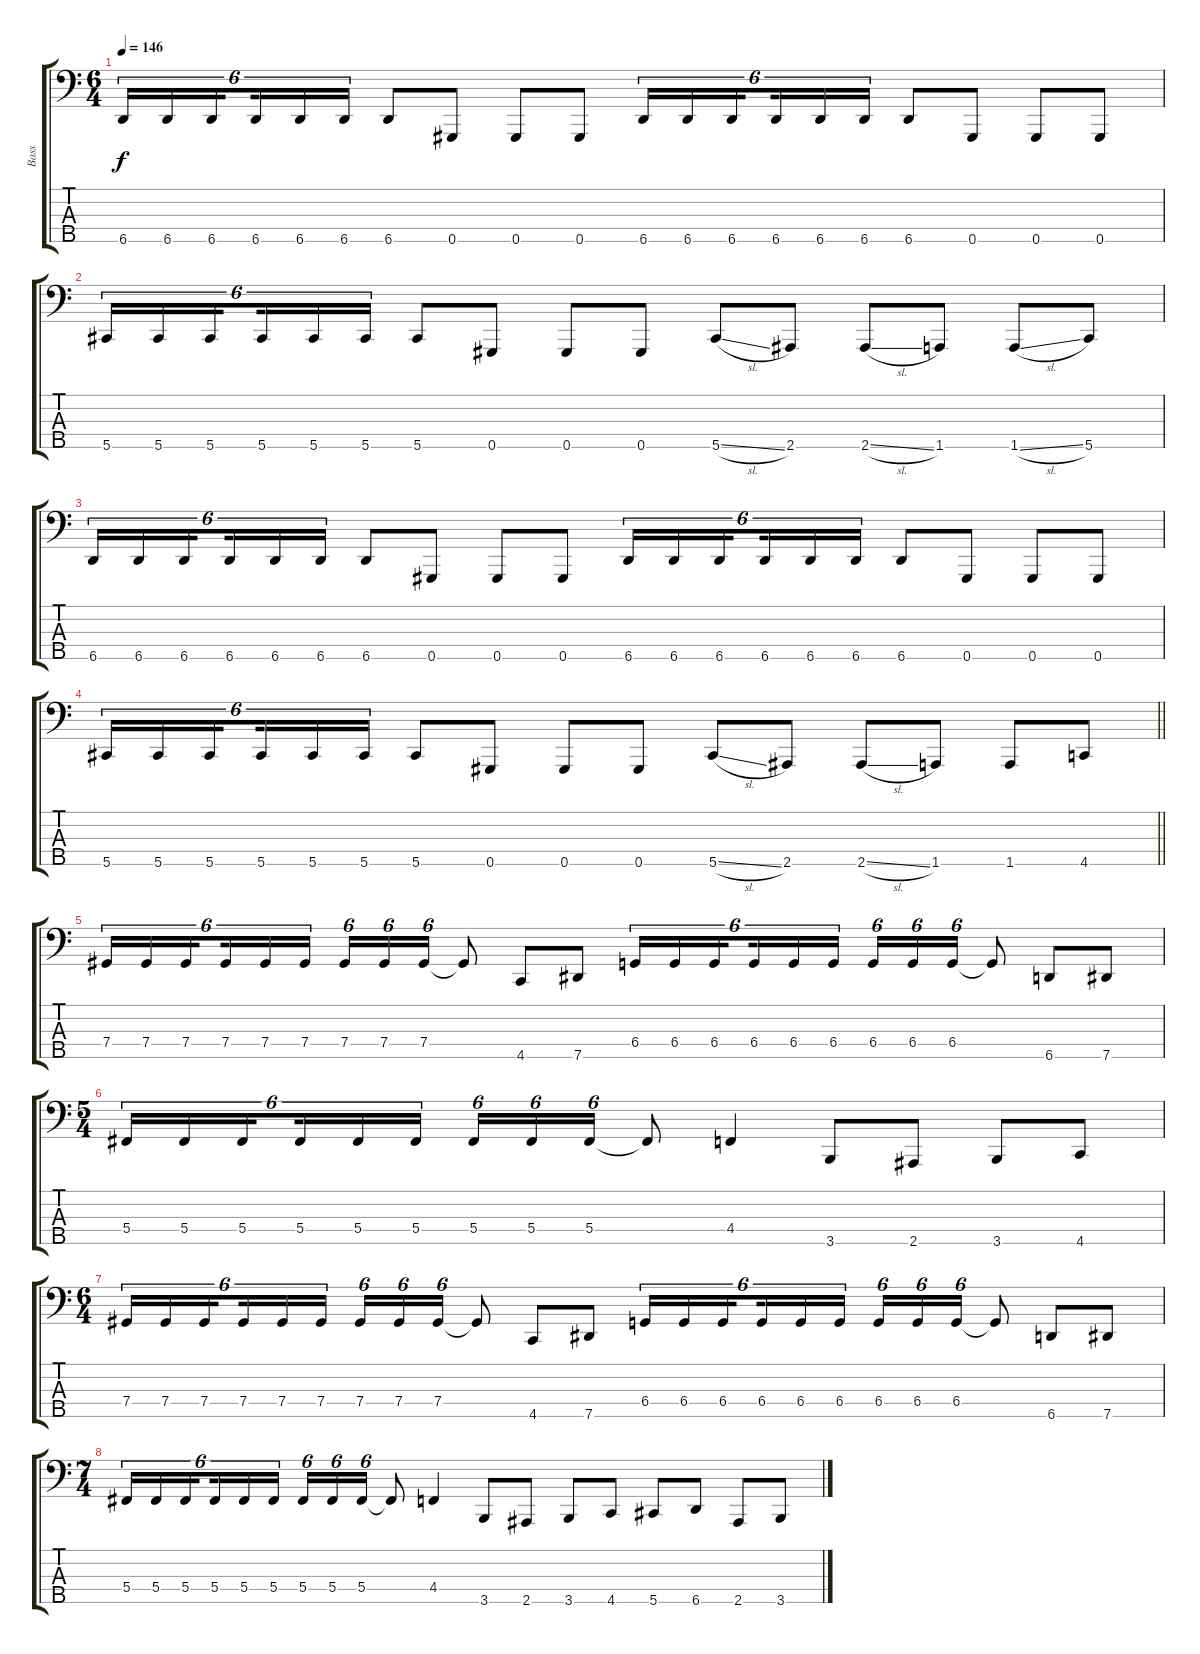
\track ("Bass" "Bass") {instrument electricbassfinger}
\staff {score tabs}
\tuning (E2 B1 Gb1 Db1 Ab0) {hide}
\ts (6 4)
\tempo 146
\clef f4
\ks c
6.5.16{tu (6 4) dy f} 6.5.16{tu (6 4)} 6.5.16{tu (6 4) beam splitsecondary} 6.5.16{tu (6 4)} 6.5.16{tu (6 4)} 6.5.16{tu (6 4)} 6.5.8 0.5.8 0.5.8 0.5.8 6.5.16{tu (6 4)} 6.5.16{tu (6 4)} 6.5.16{tu (6 4) beam splitsecondary} 6.5.16{tu (6 4)} 6.5.16{tu (6 4)} 6.5.16{tu (6 4)} 6.5.8 0.5.8 0.5.8 0.5.8 |
5.5.16{tu (6 4)} 5.5.16{tu (6 4)} 5.5.16{tu (6 4) beam splitsecondary} 5.5.16{tu (6 4)} 5.5.16{tu (6 4)} 5.5.16{tu (6 4)} 5.5.8 0.5.8 0.5.8 0.5.8 5.5{sl}.8 2.5.8 2.5{sl}.8 1.5.8 1.5{sl}.8 5.5.8 |
6.5.16{tu (6 4)} 6.5.16{tu (6 4)} 6.5.16{tu (6 4) beam splitsecondary} 6.5.16{tu (6 4)} 6.5.16{tu (6 4)} 6.5.16{tu (6 4)} 6.5.8 0.5.8 0.5.8 0.5.8 6.5.16{tu (6 4)} 6.5.16{tu (6 4)} 6.5.16{tu (6 4) beam splitsecondary} 6.5.16{tu (6 4)} 6.5.16{tu (6 4)} 6.5.16{tu (6 4)} 6.5.8 0.5.8 0.5.8 0.5.8 |
\barLineRight lightlight
5.5.16{tu (6 4)} 5.5.16{tu (6 4)} 5.5.16{tu (6 4) beam splitsecondary} 5.5.16{tu (6 4)} 5.5.16{tu (6 4)} 5.5.16{tu (6 4)} 5.5.8 0.5.8 0.5.8 0.5.8 5.5{sl}.8 2.5.8 2.5{sl}.8 1.5.8 1.5.8 4.5.8 |
7.4.16{tu (6 4)} 7.4.16{tu (6 4)} 7.4.16{tu (6 4) beam splitsecondary} 7.4.16{tu (6 4)} 7.4.16{tu (6 4)} 7.4.16{tu (6 4) beam splitsecondary} 7.4.16{tu (6 4)} 7.4.16{tu (6 4)} 7.4.16{tu (6 4)} 7.4{t}.8 4.5.8 7.5.8 6.4.16{tu (6 4)} 6.4.16{tu (6 4)} 6.4.16{tu (6 4) beam splitsecondary} 6.4.16{tu (6 4)} 6.4.16{tu (6 4)} 6.4.16{tu (6 4) beam splitsecondary} 6.4.16{tu (6 4)} 6.4.16{tu (6 4)} 6.4.16{tu (6 4)} 6.4{t}.8 6.5.8 7.5.8 |
\ts (5 4)
5.4.16{tu (6 4)} 5.4.16{tu (6 4)} 5.4.16{tu (6 4) beam splitsecondary} 5.4.16{tu (6 4)} 5.4.16{tu (6 4)} 5.4.16{tu (6 4)} 5.4.16{tu (6 4)} 5.4.16{tu (6 4)} 5.4.16{tu (6 4)} 5.4{t}.8 4.4.4 3.5.8 2.5.8 3.5.8 4.5.8 |
\ts (6 4)
7.4.16{tu (6 4)} 7.4.16{tu (6 4)} 7.4.16{tu (6 4) beam splitsecondary} 7.4.16{tu (6 4)} 7.4.16{tu (6 4)} 7.4.16{tu (6 4) beam splitsecondary} 7.4.16{tu (6 4)} 7.4.16{tu (6 4)} 7.4.16{tu (6 4)} 7.4{t}.8 4.5.8 7.5.8 6.4.16{tu (6 4)} 6.4.16{tu (6 4)} 6.4.16{tu (6 4) beam splitsecondary} 6.4.16{tu (6 4)} 6.4.16{tu (6 4)} 6.4.16{tu (6 4) beam splitsecondary} 6.4.16{tu (6 4)} 6.4.16{tu (6 4)} 6.4.16{tu (6 4)} 6.4{t}.8 6.5.8 7.5.8 |
\ts (7 4)
5.4.16{tu (6 4)} 5.4.16{tu (6 4)} 5.4.16{tu (6 4) beam splitsecondary} 5.4.16{tu (6 4)} 5.4.16{tu (6 4)} 5.4.16{tu (6 4)} 5.4.16{tu (6 4)} 5.4.16{tu (6 4)} 5.4.16{tu (6 4)} 5.4{t}.8 4.4.4 3.5.8 2.5.8 3.5.8 4.5.8 5.5.8 6.5.8 2.5.8 3.5.8
